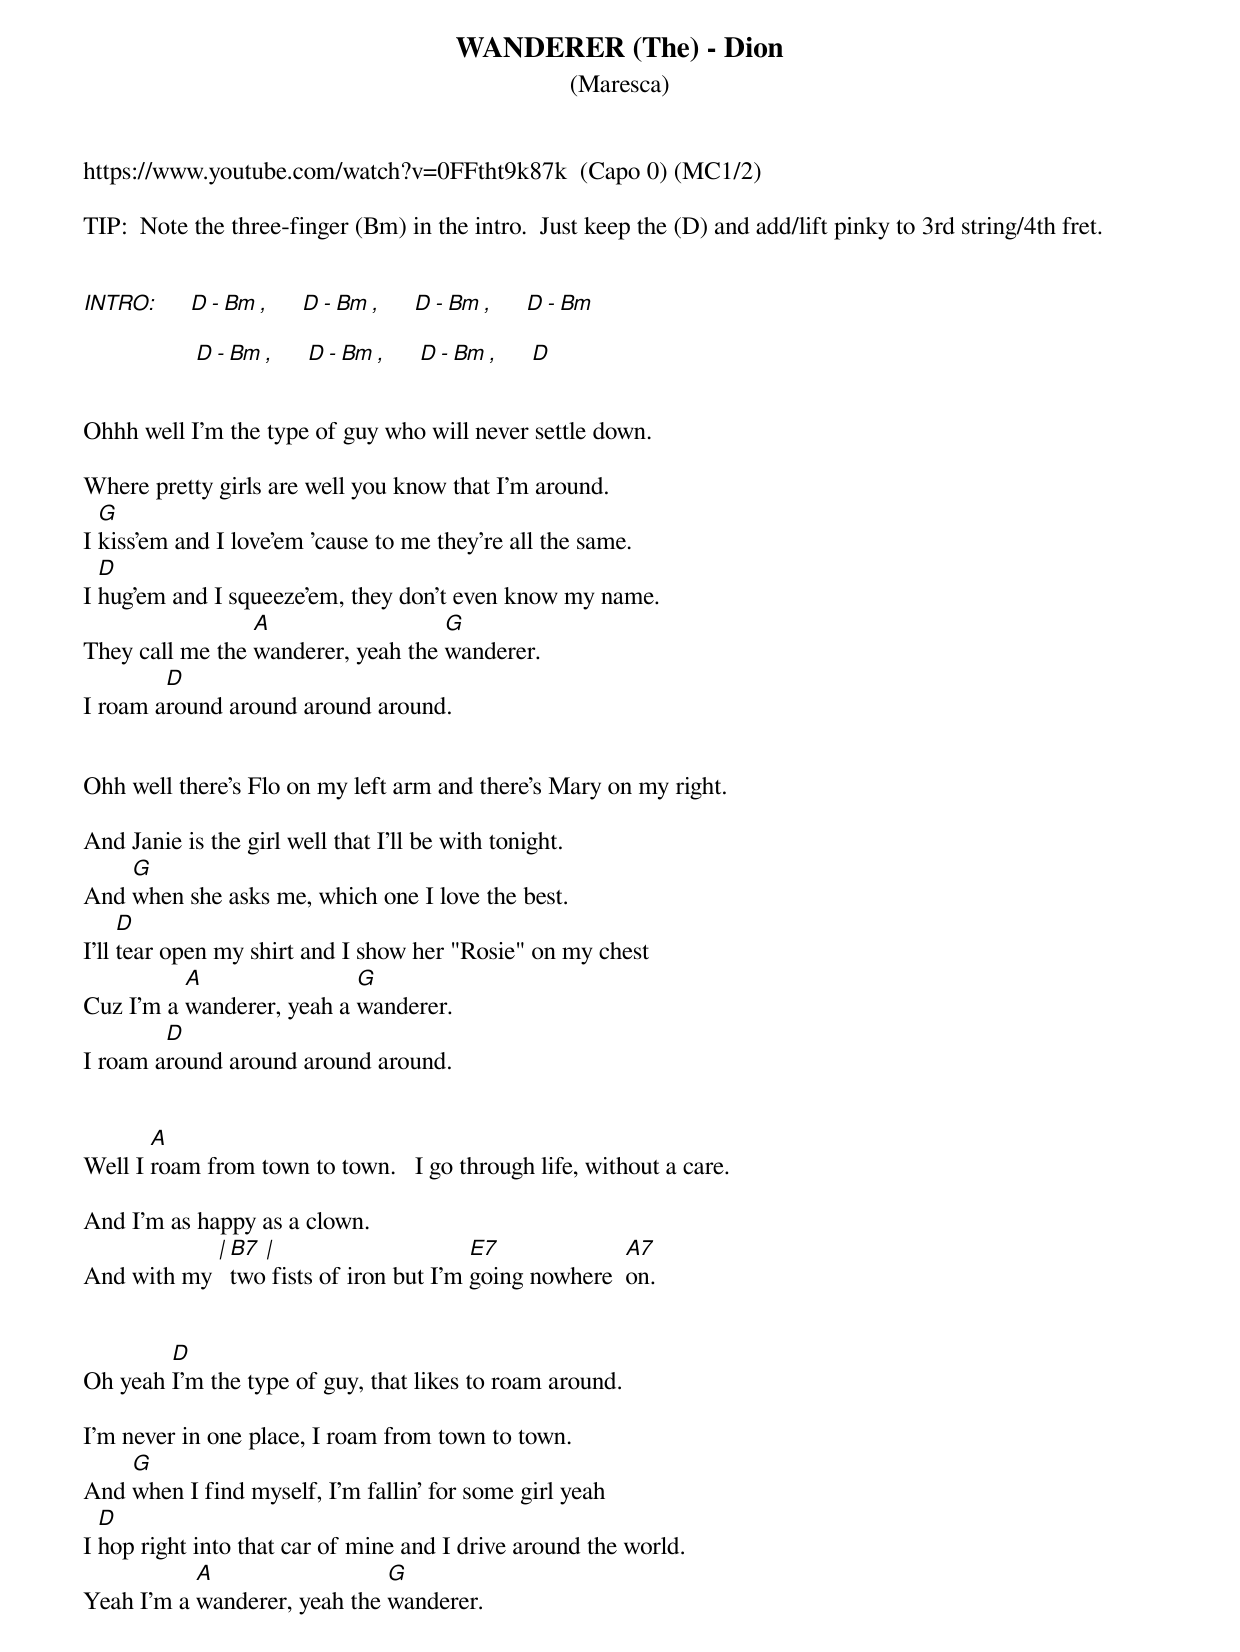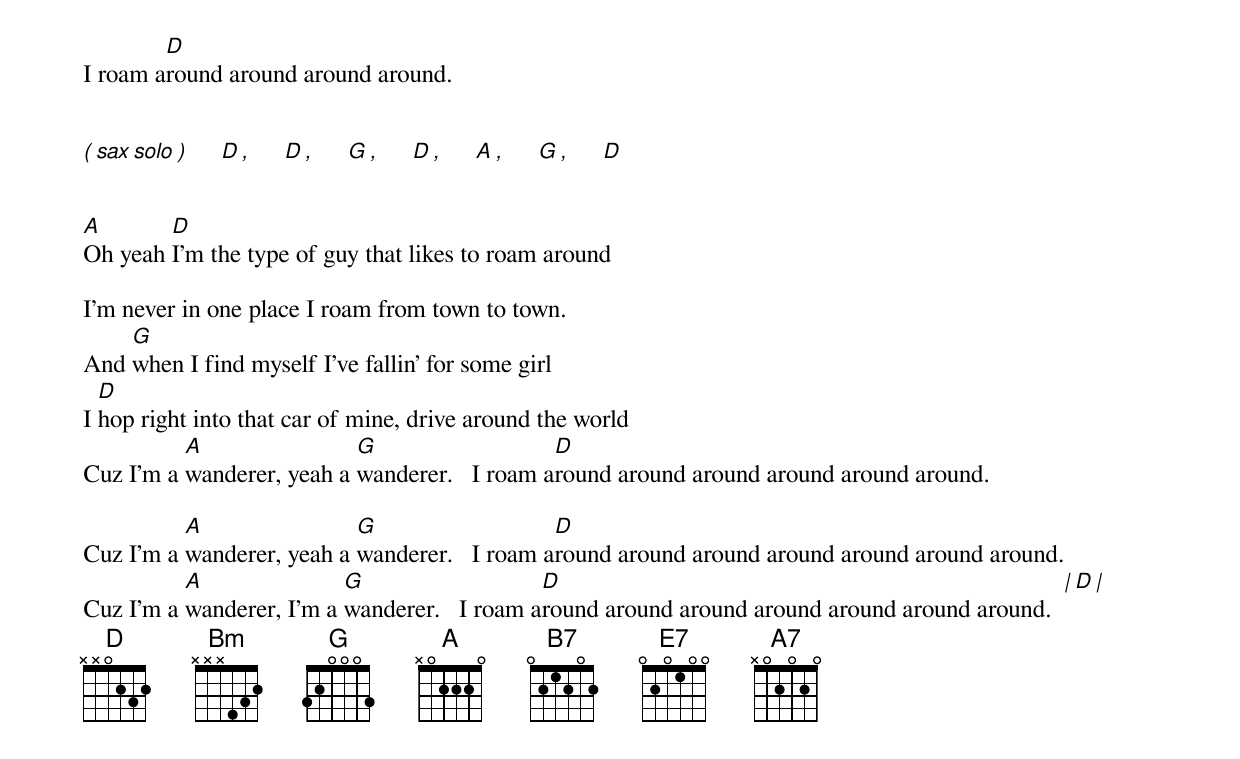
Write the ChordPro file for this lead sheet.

{define: Bm base-fret 1 frets x x x 4 3 2}
{define: B7 base-fret 1 frets 0 2 1 2 0 2}
{define: E7 base-fret 1 frets 0 2 0 1 0 0}
{t: WANDERER (The) - Dion }
{st: (Maresca) }
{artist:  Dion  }
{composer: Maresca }


https://www.youtube.com/watch?v=0FFtht9k87k  (Capo 0) (MC1/2)

TIP:  Note the three-finger (Bm) in the intro.  Just keep the (D) and add/lift pinky to 3rd string/4th fret.


[INTRO:]     [D][-][Bm][,]     [D][-][Bm][,]     [D][-][Bm][,]     [D][-][Bm]

                  [D][-][Bm][,]     [D][-][Bm][,]     [D][-][Bm][,]     [D]


Ohhh well I'm the type of guy who will never settle down.

Where pretty girls are well you know that I'm around.
I [G]kiss'em and I love'em 'cause to me they're all the same.
I [D]hug'em and I squeeze'em, they don't even know my name.
They call me the [A]wanderer, yeah the [G]wanderer.
I roam a[D]round around around around.


Ohh well there's Flo on my left arm and there's Mary on my right.

And Janie is the girl well that I'll be with tonight.
And [G]when she asks me, which one I love the best.
I’ll [D]tear open my shirt and I show her "Rosie" on my chest
Cuz I'm a [A]wanderer, yeah a [G]wanderer.
I roam a[D]round around around around.


Well I [A]roam from town to town.   I go through life, without a care.

And I'm as happy as a clown.
And with my [|][B7]two[|] fists of iron but I'm [E7]going nowhere  [A7]on.


Oh yeah [D]I'm the type of guy, that likes to roam around.

I'm never in one place, I roam from town to town.
And [G]when I find myself, I'm fallin' for some girl yeah
I [D]hop right into that car of mine and I drive around the world.
Yeah I'm a [A]wanderer, yeah the [G]wanderer.
I roam a[D]round around around around.


[(][sax][solo][)]     [D][,]     [D][,]     [G][,]     [D][,]     [A][,]     [G][,]     [D]


[A]Oh yeah [D]I'm the type of guy that likes to roam around

I'm never in one place I roam from town to town.
And [G]when I find myself I've fallin' for some girl
I [D]hop right into that car of mine, drive around the world
Cuz I'm a [A]wanderer, yeah a [G]wanderer.   I roam a[D]round around around around around around.

Cuz I'm a [A]wanderer, yeah a [G]wanderer.   I roam a[D]round around around around around around around.
Cuz I'm a [A]wanderer, I'm a [G]wanderer.   I roam a[D]round around around around around around around.  [|][D][|]
